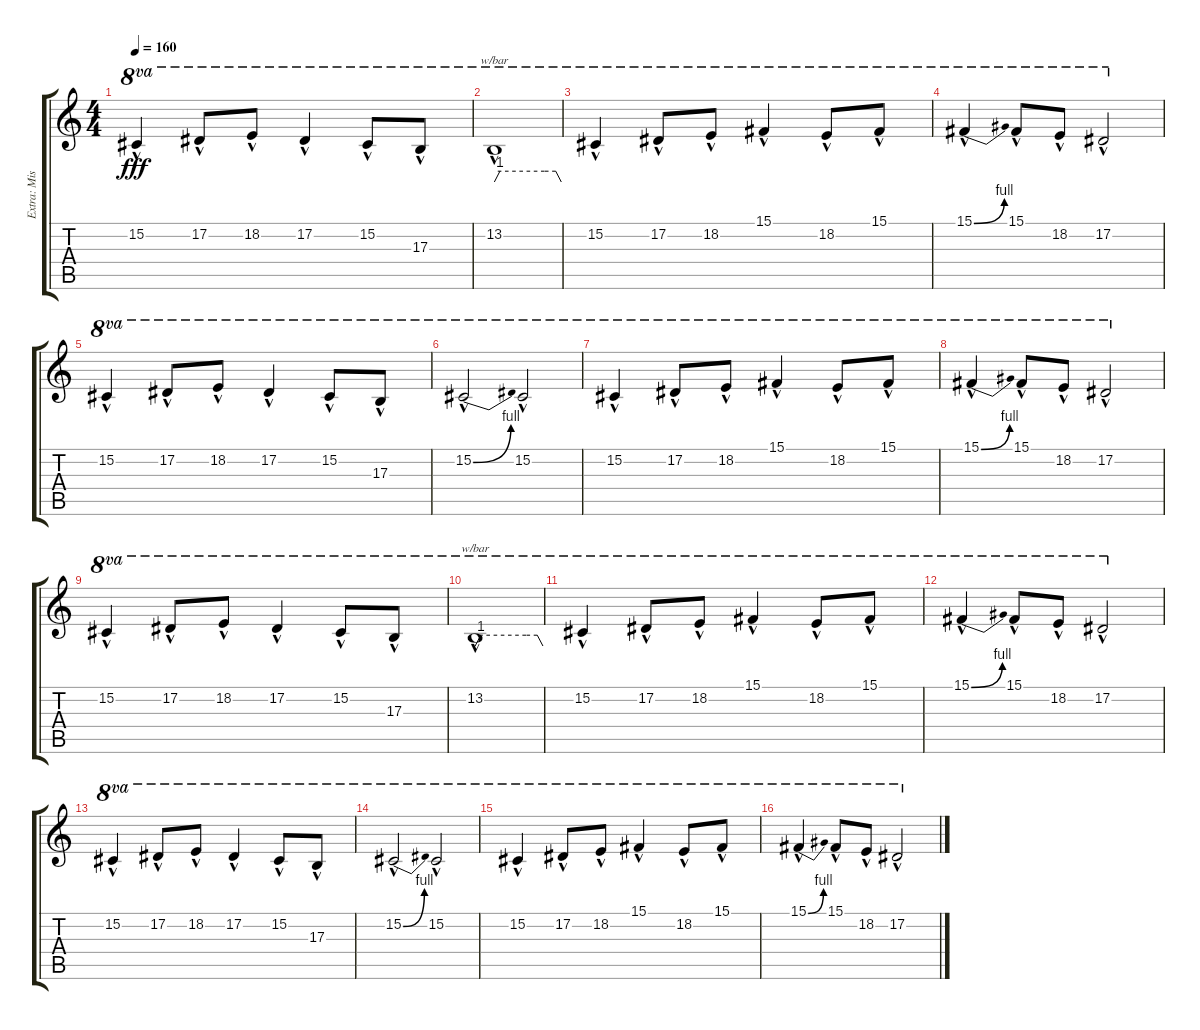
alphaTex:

\track ("Extra: Misc" "Extra: Mis") {instrument pad4choir}
\staff {score tabs}
\tuning (Eb4 Bb3 Gb3 Db3 Ab2 Eb2) {hide}
\ts (4 4)
\tempo 160
\clef g2
\ks c
15.2{hac}.4{ot 8va dy fff} 17.2{hac}.8{ot 8va} 18.2{hac}.8{ot 8va} 17.2{hac}.4{ot 8va} 15.2{hac}.8{ot 8va} 17.3{hac}.8{ot 8va} |
13.2{hac}.1{tbe (custom default 0 0 5 4 45 4 55 4 60 0) ot 8va} |
15.2{hac}.4{ot 8va} 17.2{hac}.8{ot 8va} 18.2{hac}.8{ot 8va} 15.1{hac}.4{ot 8va} 18.2{hac}.8{ot 8va} 15.1{hac}.8{ot 8va} |
15.1{be (bend 0 0 60 4) hac}.4{ot 8va} 15.1{hac}.8{ot 8va} 18.2{hac}.8{ot 8va} 17.2{hac}.2{ot 8va} |
15.2{hac}.4{ot 8va} 17.2{hac}.8{ot 8va} 18.2{hac}.8{ot 8va} 17.2{hac}.4{ot 8va} 15.2{hac}.8{ot 8va} 17.3{hac}.8{ot 8va} |
15.2{be (bend 0 0 60 4) hac}.2{ot 8va} 15.2{hac}.2{ot 8va} |
15.2{hac}.4{ot 8va} 17.2{hac}.8{ot 8va} 18.2{hac}.8{ot 8va} 15.1{hac}.4{ot 8va} 18.2{hac}.8{ot 8va} 15.1{hac}.8{ot 8va} |
15.1{be (bend 0 0 60 4) hac}.4{ot 8va} 15.1{hac}.8{ot 8va} 18.2{hac}.8{ot 8va} 17.2{hac}.2{ot 8va} |
15.2{hac}.4{ot 8va} 17.2{hac}.8{ot 8va} 18.2{hac}.8{ot 8va} 17.2{hac}.4{ot 8va} 15.2{hac}.8{ot 8va} 17.3{hac}.8{ot 8va} |
13.2{hac}.1{tbe (custom default 0 0 5 4 45 4 55 4 60 0) ot 8va} |
15.2{hac}.4{ot 8va} 17.2{hac}.8{ot 8va} 18.2{hac}.8{ot 8va} 15.1{hac}.4{ot 8va} 18.2{hac}.8{ot 8va} 15.1{hac}.8{ot 8va} |
15.1{be (bend 0 0 60 4) hac}.4{ot 8va} 15.1{hac}.8{ot 8va} 18.2{hac}.8{ot 8va} 17.2{hac}.2{ot 8va} |
15.2{hac}.4{ot 8va} 17.2{hac}.8{ot 8va} 18.2{hac}.8{ot 8va} 17.2{hac}.4{ot 8va} 15.2{hac}.8{ot 8va} 17.3{hac}.8{ot 8va} |
15.2{be (bend 0 0 60 4) hac}.2{ot 8va} 15.2{hac}.2{ot 8va} |
15.2{hac}.4{ot 8va} 17.2{hac}.8{ot 8va} 18.2{hac}.8{ot 8va} 15.1{hac}.4{ot 8va} 18.2{hac}.8{ot 8va} 15.1{hac}.8{ot 8va} |
15.1{be (bend 0 0 60 4) hac}.4{ot 8va} 15.1{hac}.8{ot 8va} 18.2{hac}.8{ot 8va} 17.2{hac}.2{ot 8va}
